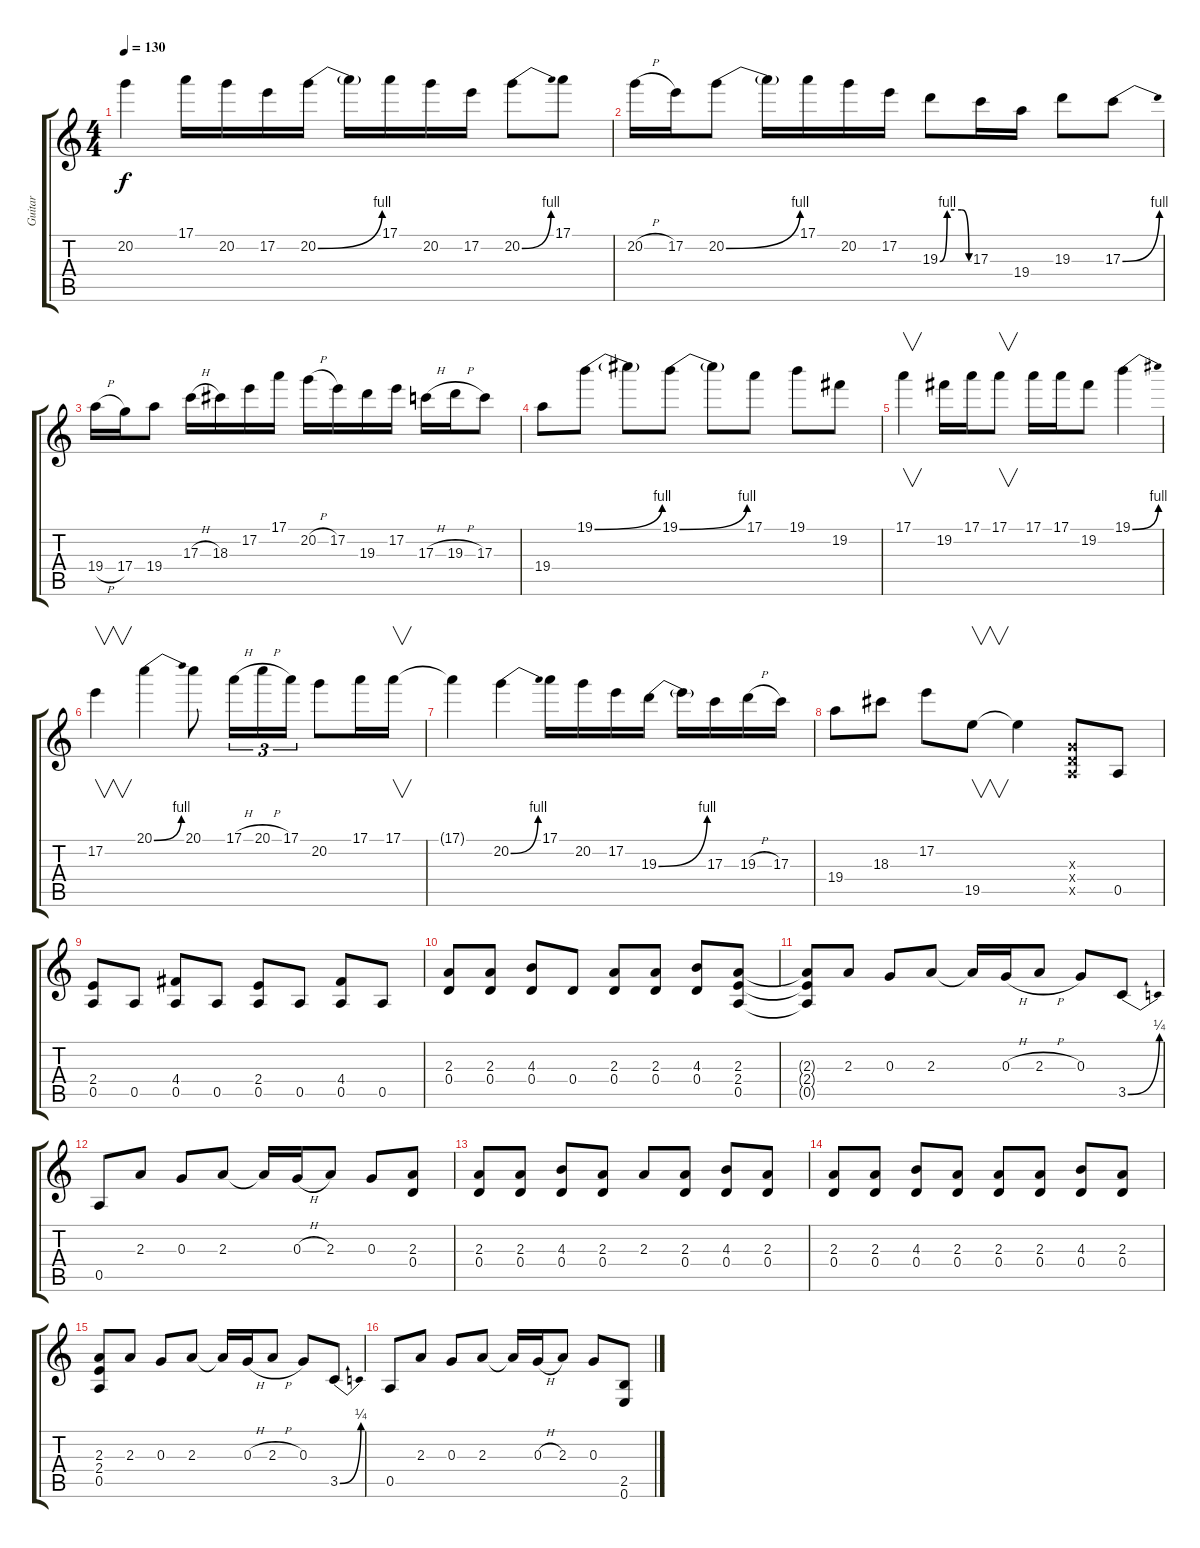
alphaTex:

\track ("Guitar" "Guitar") {instrument electricguitarclean}
\staff {score tabs}
\tuning (E4 B3 G3 D3 A2 E2) {hide}
\ts (4 4)
\tempo 130
\clef g2
\ks c
20.2{t}.4{dy f} 17.1.16 20.2.16 17.2.16 20.2{be (bend 0 0 60 4)}.16 20.2{t}.16 17.1.16 20.2.16 17.2.16 20.2{be (bend 0 0 60 4)}.8 17.1.8 |
20.2{h}.16 17.2.16 20.2{be (bend 0 0 60 4)}.8 20.2{t}.16 17.1.16 20.2.16 17.2.16 19.3{be (custom 0 0 15 4 30 4 45 4 60 0)}.8 17.3.16 19.4.16 19.3.8 17.3{be (bend 0 0 60 4)}.8 |
19.4{h}.16 17.4.16 19.4.8 17.3{h}.16 18.3.16 17.2.16 17.1.16 20.2{h}.16 17.2.16 19.3.16 17.2.16 17.3{h}.16 19.3{h}.16 17.3.8 |
19.4.8 19.1{be (bend 0 0 60 4)}.8 19.1{t}.8 19.1{be (bend 0 0 60 4)}.8 19.1{t}.8 17.1.8 19.1.8 19.2.8 |
17.1.4{v} 19.2.16 17.1.16 17.1.8{v} 17.1.16 17.1.16 19.2.8 19.1{be (bend 0 0 60 4)}.4 |
17.2.4{v} 20.1{be (bend 0 0 60 4)}.4 20.1.8 17.1{h}.16{tu (3 2)} 20.1{h}.16{tu (3 2)} 17.1.16{tu (3 2)} 20.2.8 17.1.16 17.1.16{v} |
17.1{t}.4 20.2{be (bend 0 0 60 4)}.4 17.1.16 20.2.16 17.2.16 19.3{be (bend 0 0 60 4)}.16 19.3{t}.16 17.3.16 19.3{h}.16 17.3.16 |
19.4.8 18.3.8 17.2.8 19.5.8{v} 19.5{t}.4 (0.3{x} 0.4{x} 0.5{x}).8 0.5.8 |
(2.4 0.5).8 0.5.8 (4.4 0.5).8 0.5.8 (2.4 0.5).8 0.5.8 (4.4 0.5).8 0.5.8 |
(2.3 0.4).8 (2.3 0.4).8 (4.3 0.4).8 0.4.8 (2.3 0.4).8 (2.3 0.4).8 (4.3 0.4).8 (2.3 2.4 0.5).8 |
(2.3{t} 2.4{t} 0.5{t}).8 2.3.8 0.3.8 2.3.8 2.3{t}.16 0.3{h}.16 2.3{h}.8 0.3.8 3.5{be (bend 0 0 60 1)}.8 |
0.5.8 2.3.8 0.3.8 2.3.8 2.3{t}.16 0.3{h}.16 2.3.8 0.3.8 (2.3 0.4).8 |
(2.3 0.4).8 (2.3 0.4).8 (4.3 0.4).8 (2.3 0.4).8 2.3.8 (2.3 0.4).8 (4.3 0.4).8 (2.3 0.4).8 |
(2.3 0.4).8 (2.3 0.4).8 (4.3 0.4).8 (2.3 0.4).8 (2.3 0.4).8 (2.3 0.4).8 (4.3 0.4).8 (2.3 0.4).8 |
(2.3 2.4 0.5).8 2.3.8 0.3.8 2.3.8 2.3{t}.16 0.3{h}.16 2.3{h}.8 0.3.8 3.5{be (bend 0 0 60 1)}.8 |
0.5.8 2.3.8 0.3.8 2.3.8 2.3{t}.16 0.3{h}.16 2.3.8 0.3.8 (2.5 0.6).8
